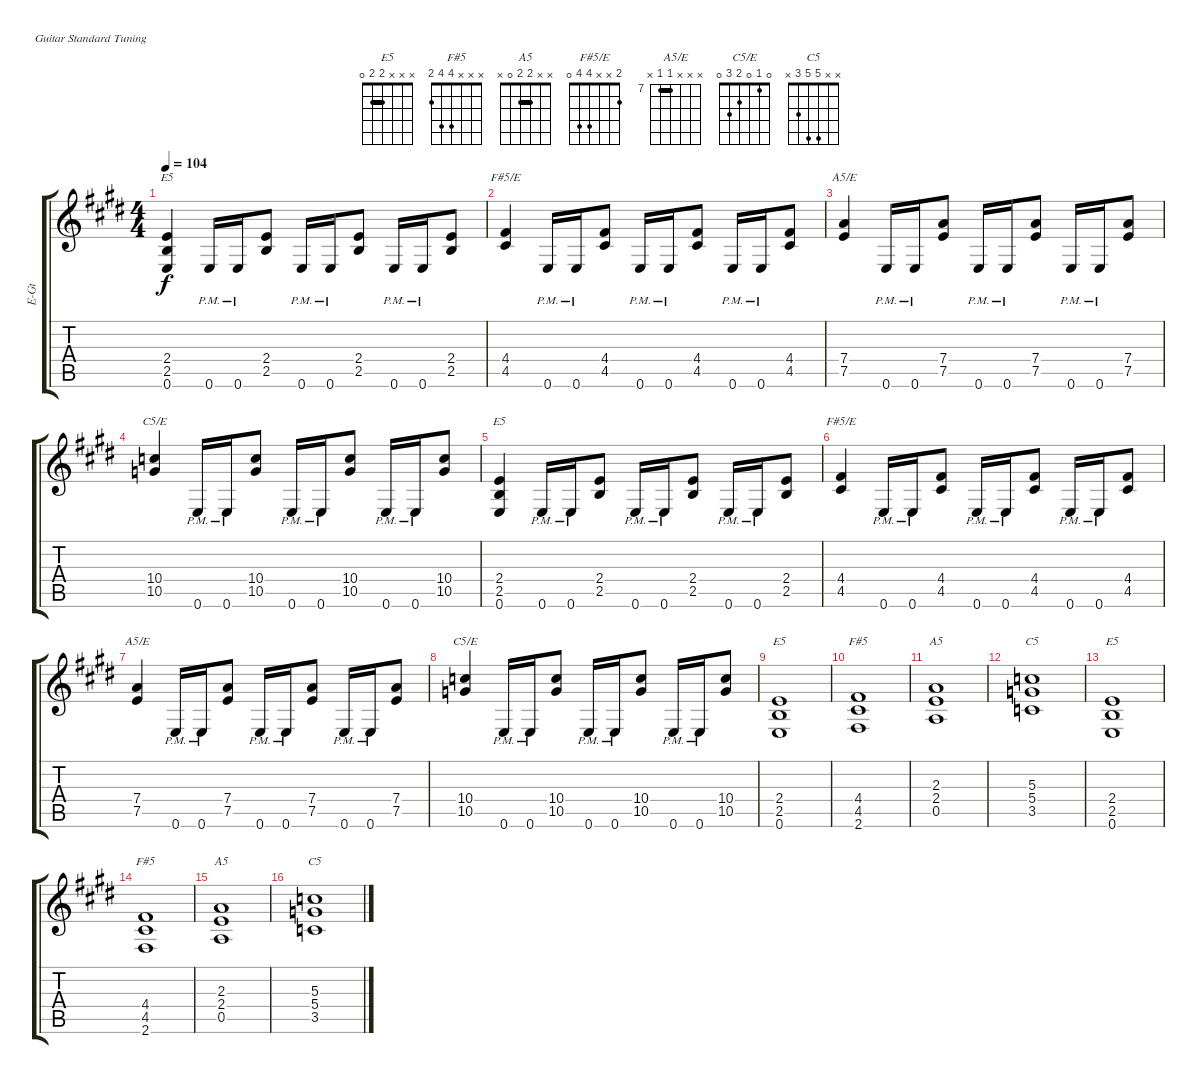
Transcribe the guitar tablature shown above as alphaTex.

\defaultSystemsLayout 4
\bracketExtendMode groupsimilarinstruments
\otherSystemsTrackNameOrientation horizontal
\track ("Rhythm Guitar II" "E-Gt") {multiBarRest instrument distortionguitar}
\staff {score tabs}
\tuning (E4 B3 G3 D3 A2 E2)
\chord ("E5" x x x 2 2 0) {showfingering false barre 2}
\chord ("F#5" x x x 4 4 2) {showfingering false}
\chord ("A5" x x 2 2 0 x) {showfingering false barre 2}
\chord ("F#5/E" 2 x x 4 4 0) {showfingering false}
\chord ("A5/E" x x x 7 7 x) {firstfret 7 showfingering false barre 7}
\chord ("C5/E" 0 1 0 2 3 0) {showfingering false}
\chord ("C5" x x 5 5 3 x) {showfingering false}
\ts (4 4)
\tempo 104
\clef g2
\ks c#minor
(0.6{acc forcenatural} 2.5{acc forcenatural} 2.4{acc forcenatural}).4{ch "E5" dy f} 0.6{pm acc forcenatural}.16 0.6{pm acc forcenatural}.16 (2.5{acc forcenatural} 2.4{acc forcenatural}).8 0.6{pm acc forcenatural}.16 0.6{pm acc forcenatural}.16 (2.5{acc forcenatural} 2.4{acc forcenatural}).8 0.6{pm acc forcenatural}.16 0.6{pm acc forcenatural}.16 (2.5{acc forcenatural} 2.4{acc forcenatural}).8 |
(4.5{acc #} 4.4{acc #}).4{ch "F#5/E"} 0.6{pm acc forcenatural}.16 0.6{pm acc forcenatural}.16 (4.5{acc #} 4.4{acc #}).8 0.6{pm acc forcenatural}.16 0.6{pm acc forcenatural}.16 (4.5{acc #} 4.4{acc #}).8 0.6{pm acc forcenatural}.16 0.6{pm acc forcenatural}.16 (4.5{acc #} 4.4{acc #}).8 |
(7.5{acc forcenatural} 7.4{acc forcenatural}).4{ch "A5/E"} 0.6{pm acc forcenatural}.16 0.6{pm acc forcenatural}.16 (7.5{acc forcenatural} 7.4{acc forcenatural}).8 0.6{pm acc forcenatural}.16 0.6{pm acc forcenatural}.16 (7.5{acc forcenatural} 7.4{acc forcenatural}).8 0.6{pm acc forcenatural}.16 0.6{pm acc forcenatural}.16 (7.5{acc forcenatural} 7.4{acc forcenatural}).8 |
(10.5{acc forcenatural} 10.4{acc forcenatural}).4{ch "C5/E"} 0.6{pm acc forcenatural}.16 0.6{pm acc forcenatural}.16 (10.5{acc forcenatural} 10.4{acc forcenatural}).8 0.6{pm acc forcenatural}.16 0.6{pm acc forcenatural}.16 (10.5{acc forcenatural} 10.4{acc forcenatural}).8 0.6{pm acc forcenatural}.16 0.6{pm acc forcenatural}.16 (10.5{acc forcenatural} 10.4{acc forcenatural}).8 |
(0.6{acc forcenatural} 2.5{acc forcenatural} 2.4{acc forcenatural}).4{ch "E5"} 0.6{pm acc forcenatural}.16 0.6{pm acc forcenatural}.16 (2.5{acc forcenatural} 2.4{acc forcenatural}).8 0.6{pm acc forcenatural}.16 0.6{pm acc forcenatural}.16 (2.5{acc forcenatural} 2.4{acc forcenatural}).8 0.6{pm acc forcenatural}.16 0.6{pm acc forcenatural}.16 (2.5{acc forcenatural} 2.4{acc forcenatural}).8 |
(4.5{acc #} 4.4{acc #}).4{ch "F#5/E"} 0.6{pm acc forcenatural}.16 0.6{pm acc forcenatural}.16 (4.5{acc #} 4.4{acc #}).8 0.6{pm acc forcenatural}.16 0.6{pm acc forcenatural}.16 (4.5{acc #} 4.4{acc #}).8 0.6{pm acc forcenatural}.16 0.6{pm acc forcenatural}.16 (4.5{acc #} 4.4{acc #}).8 |
(7.5{acc forcenatural} 7.4{acc forcenatural}).4{ch "A5/E"} 0.6{pm acc forcenatural}.16 0.6{pm acc forcenatural}.16 (7.5{acc forcenatural} 7.4{acc forcenatural}).8 0.6{pm acc forcenatural}.16 0.6{pm acc forcenatural}.16 (7.5{acc forcenatural} 7.4{acc forcenatural}).8 0.6{pm acc forcenatural}.16 0.6{pm acc forcenatural}.16 (7.5{acc forcenatural} 7.4{acc forcenatural}).8 |
(10.5{acc forcenatural} 10.4{acc forcenatural}).4{ch "C5/E"} 0.6{pm acc forcenatural}.16 0.6{pm acc forcenatural}.16 (10.5{acc forcenatural} 10.4{acc forcenatural}).8 0.6{pm acc forcenatural}.16 0.6{pm acc forcenatural}.16 (10.5{acc forcenatural} 10.4{acc forcenatural}).8 0.6{pm acc forcenatural}.16 0.6{pm acc forcenatural}.16 (10.5{acc forcenatural} 10.4{acc forcenatural}).8 |
(0.6{acc forcenatural} 2.5{acc forcenatural} 2.4{acc forcenatural}).1{ch "E5"} |
(4.4{acc #} 4.5{acc #} 2.6{acc #}).1{ch "F#5"} |
(0.5{acc forcenatural} 2.4{acc forcenatural} 2.3{acc forcenatural}).1{ch "A5"} |
(5.3{acc forcenatural} 5.4{acc forcenatural} 3.5{acc forcenatural}).1{ch "C5"} |
(0.6{acc forcenatural} 2.5{acc forcenatural} 2.4{acc forcenatural}).1{ch "E5"} |
(4.4{acc #} 4.5{acc #} 2.6{acc #}).1{ch "F#5"} |
(0.5{acc forcenatural} 2.4{acc forcenatural} 2.3{acc forcenatural}).1{ch "A5"} |
(5.3{acc forcenatural} 5.4{acc forcenatural} 3.5{acc forcenatural}).1{ch "C5"}
